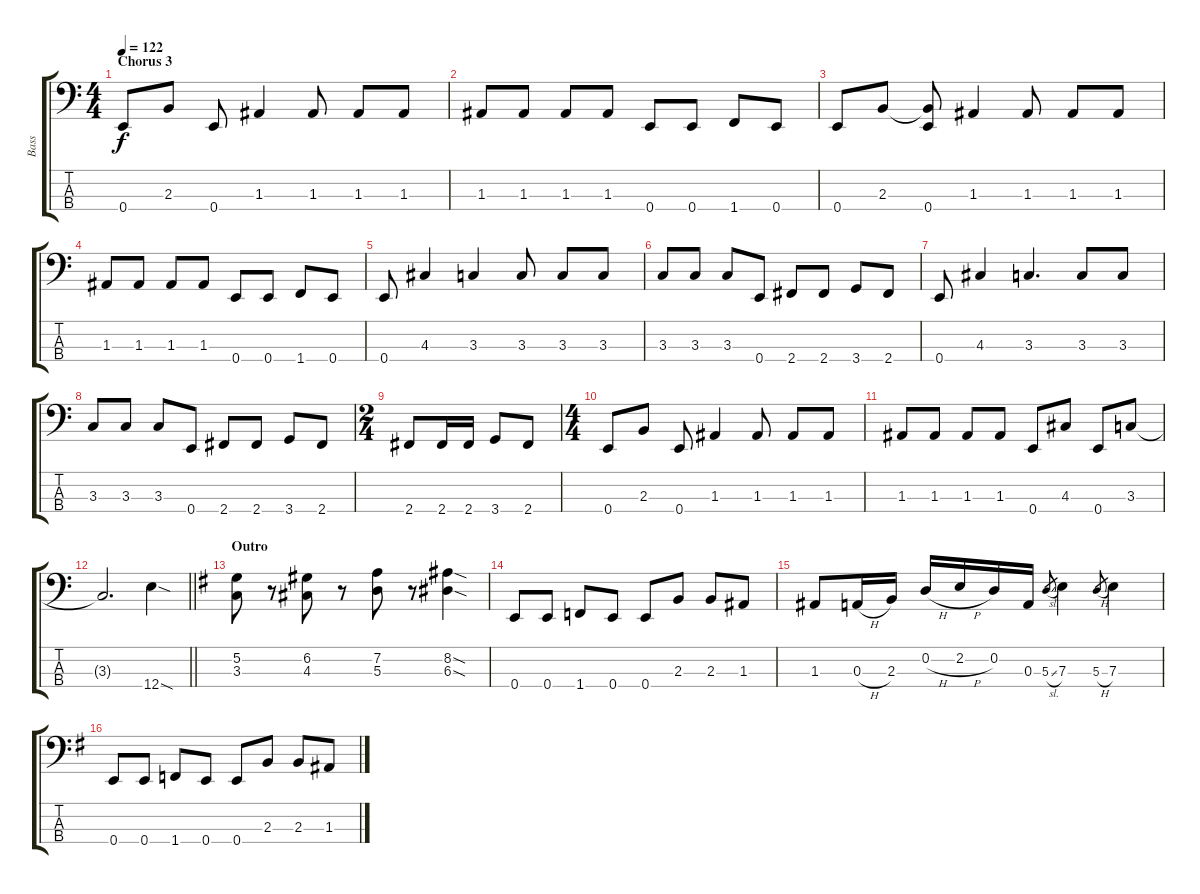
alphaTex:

\track ("Bass" "Bass") {instrument electricbasspick}
\staff {score tabs}
\tuning (G2 D2 A1 E1) {hide}
\ts (4 4)
\section ("" "Chorus 3")
\tempo 122
\clef f4
\ks c
0.4.8{dy f} 2.3.8 0.4.8 1.3.4 1.3.8 1.3.8 1.3.8 |
1.3.8 1.3.8 1.3.8 1.3.8 0.4.8 0.4.8 1.4.8 0.4.8 |
0.4.8 2.3.8 (2.3{t} 0.4).8 1.3.4 1.3.8 1.3.8 1.3.8 |
1.3.8 1.3.8 1.3.8 1.3.8 0.4.8 0.4.8 1.4.8 0.4.8 |
0.4.8 4.3.4 3.3.4 3.3.8 3.3.8 3.3.8 |
3.3.8 3.3.8 3.3.8 0.4.8 2.4.8 2.4.8 3.4.8 2.4.8 |
0.4.8 4.3.4 3.3.4{d} 3.3.8 3.3.8 |
3.3.8 3.3.8 3.3.8 0.4.8 2.4.8 2.4.8 3.4.8 2.4.8 |
\ts (2 4)
2.4.8 2.4.16 2.4.16 3.4.8 2.4.8 |
\ts (4 4)
0.4.8 2.3.8 0.4.8 1.3.4 1.3.8 1.3.8 1.3.8 |
1.3.8 1.3.8 1.3.8 1.3.8 0.4.8 4.3.8 0.4.8 3.3.8 |
\barLineRight lightlight
3.3{t}.2{d} 12.4{sod}.4 |
\section ("" "Outro")
\ks g
(5.2 3.3).8 r.8 (6.2 4.3).8 r.8 (7.2 5.3).8 r.8 (8.2{sod} 6.3{sod}).4 |
0.4.8 0.4.8 1.4.8 0.4.8 0.4.8 2.3.8 2.3.8 1.3.8 |
1.3.8 0.3{h}.16 2.3.16 0.2{h}.16 2.2{h}.16 0.2.16 0.3.16 5.3{sl}.8{gr} 7.3.4 5.3{h}.8{gr} 7.3.4 |
0.4.8 0.4.8 1.4.8 0.4.8 0.4.8 2.3.8 2.3.8 1.3.8
